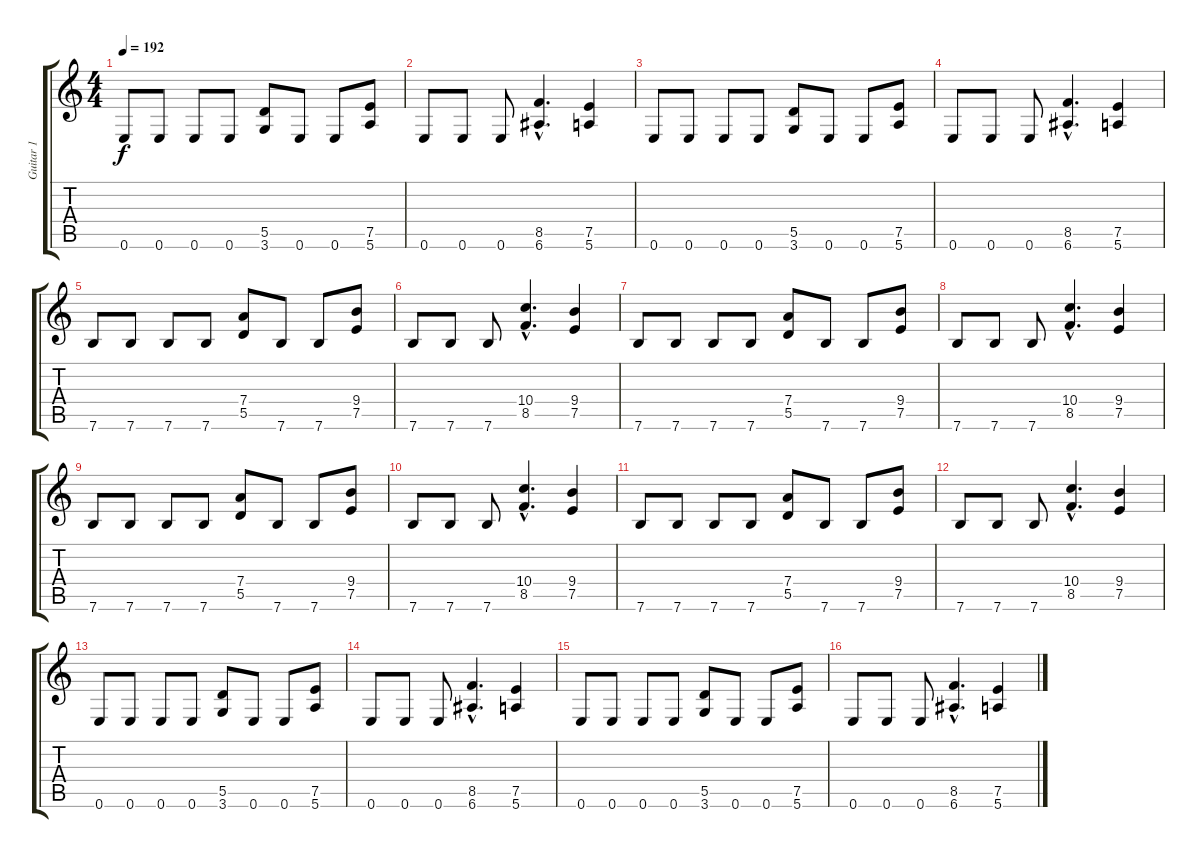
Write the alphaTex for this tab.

\track ("Guitar 1" "Guitar 1") {instrument overdrivenguitar}
\staff {score tabs}
\tuning (E4 B3 G3 D3 A2 E2) {hide}
\ts (4 4)
\tempo 192
\clef g2
\ks c
0.6.8{dy f} 0.6.8 0.6.8 0.6.8 (5.5 3.6).8 0.6.8 0.6.8 (7.5 5.6).8 |
0.6.8 0.6.8 0.6.8 (8.5{hac} 6.6{hac}).4{d} (7.5 5.6).4 |
0.6.8 0.6.8 0.6.8 0.6.8 (5.5 3.6).8 0.6.8 0.6.8 (7.5 5.6).8 |
0.6.8 0.6.8 0.6.8 (8.5{hac} 6.6{hac}).4{d} (7.5 5.6).4 |
7.6.8 7.6.8 7.6.8 7.6.8 (7.4 5.5).8 7.6.8 7.6.8 (9.4 7.5).8 |
7.6.8 7.6.8 7.6.8 (10.4{hac} 8.5{hac}).4{d} (9.4 7.5).4 |
7.6.8 7.6.8 7.6.8 7.6.8 (7.4 5.5).8 7.6.8 7.6.8 (9.4 7.5).8 |
7.6.8 7.6.8 7.6.8 (10.4{hac} 8.5{hac}).4{d} (9.4 7.5).4 |
7.6.8 7.6.8 7.6.8 7.6.8 (7.4 5.5).8 7.6.8 7.6.8 (9.4 7.5).8 |
7.6.8 7.6.8 7.6.8 (10.4{hac} 8.5{hac}).4{d} (9.4 7.5).4 |
7.6.8 7.6.8 7.6.8 7.6.8 (7.4 5.5).8 7.6.8 7.6.8 (9.4 7.5).8 |
7.6.8 7.6.8 7.6.8 (10.4{hac} 8.5{hac}).4{d} (9.4 7.5).4 |
0.6.8 0.6.8 0.6.8 0.6.8 (5.5 3.6).8 0.6.8 0.6.8 (7.5 5.6).8 |
0.6.8 0.6.8 0.6.8 (8.5{hac} 6.6{hac}).4{d} (7.5 5.6).4 |
0.6.8 0.6.8 0.6.8 0.6.8 (5.5 3.6).8 0.6.8 0.6.8 (7.5 5.6).8 |
0.6.8 0.6.8 0.6.8 (8.5{hac} 6.6{hac}).4{d} (7.5 5.6).4
